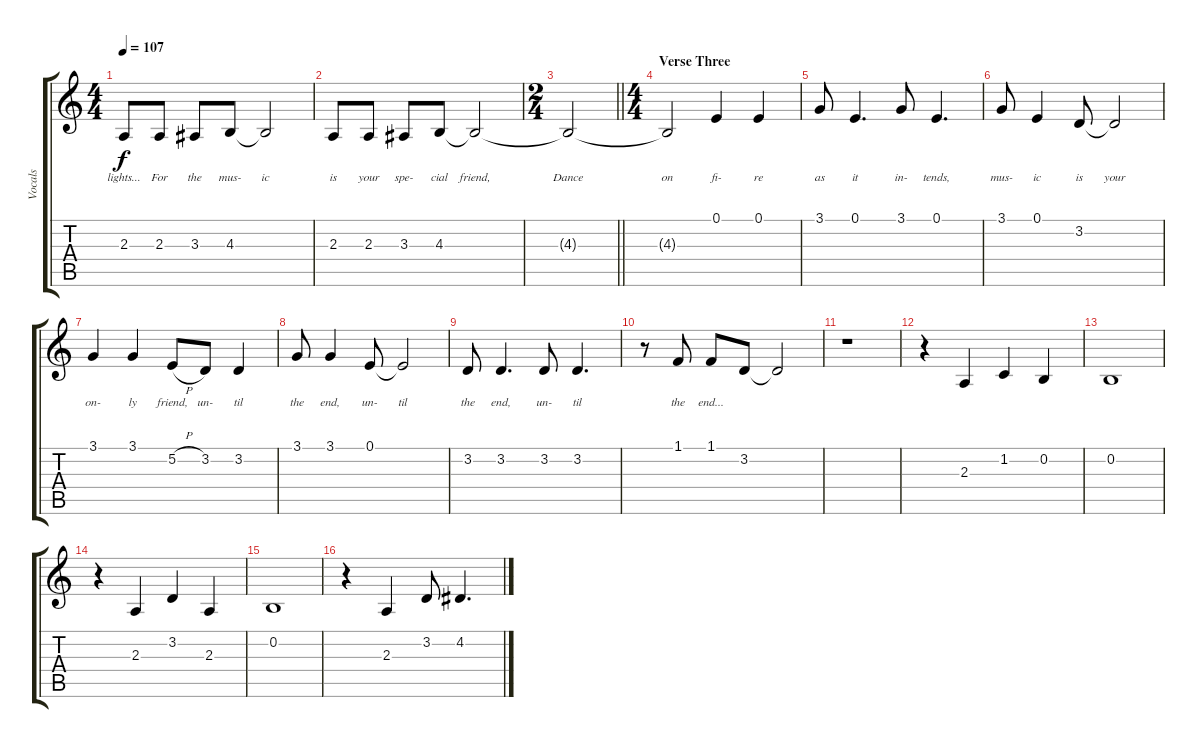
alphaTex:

\track ("Vocals" "Vocals") {instrument flute}
\staff {score tabs}
\tuning (E4 B3 G3 D3 A2 E2) {hide}
\ts (4 4)
\tempo 107
\clef g2
\ks c
2.3.8{lyrics (0 "lights...") lyrics (1 "") lyrics (2 "") lyrics (3 "") lyrics (4 "") dy f} 2.3.8{lyrics (0 "For") lyrics (1 "") lyrics (2 "") lyrics (3 "") lyrics (4 "")} 3.3.8{lyrics (0 "the") lyrics (1 "") lyrics (2 "") lyrics (3 "") lyrics (4 "")} 4.3.8{lyrics (0 "mus-") lyrics (1 "") lyrics (2 "") lyrics (3 "") lyrics (4 "")} 4.3{t}.2{lyrics (0 "ic") lyrics (1 "") lyrics (2 "") lyrics (3 "") lyrics (4 "")} |
2.3.8{lyrics (0 "is") lyrics (1 "") lyrics (2 "") lyrics (3 "") lyrics (4 "")} 2.3.8{lyrics (0 "your") lyrics (1 "") lyrics (2 "") lyrics (3 "") lyrics (4 "")} 3.3.8{lyrics (0 "spe-") lyrics (1 "") lyrics (2 "") lyrics (3 "") lyrics (4 "")} 4.3.8{lyrics (0 "cial") lyrics (1 "") lyrics (2 "") lyrics (3 "") lyrics (4 "")} 4.3{t}.2{lyrics (0 "friend,") lyrics (1 "") lyrics (2 "") lyrics (3 "") lyrics (4 "") volume 5} |
\ts (2 4)
\barLineRight lightlight
4.3{t}.2{lyrics (0 "Dance") lyrics (1 "") lyrics (2 "") lyrics (3 "") lyrics (4 "")} |
\ts (4 4)
\section ("" "Verse Three")
4.3{t}.2{lyrics (0 "on") lyrics (1 "") lyrics (2 "") lyrics (3 "") lyrics (4 "")} 0.1.4{lyrics (0 "fi-") lyrics (1 "") lyrics (2 "") lyrics (3 "") lyrics (4 "") volume 15} 0.1.4{lyrics (0 "re") lyrics (1 "") lyrics (2 "") lyrics (3 "") lyrics (4 "")} |
3.1.8{lyrics (0 "as") lyrics (1 "") lyrics (2 "") lyrics (3 "") lyrics (4 "")} 0.1.4{d lyrics (0 "it") lyrics (1 "") lyrics (2 "") lyrics (3 "") lyrics (4 "")} 3.1.8{lyrics (0 "in-") lyrics (1 "") lyrics (2 "") lyrics (3 "") lyrics (4 "")} 0.1.4{d lyrics (0 "tends,") lyrics (1 "") lyrics (2 "") lyrics (3 "") lyrics (4 "")} |
3.1.8{lyrics (0 "mus-") lyrics (1 "") lyrics (2 "") lyrics (3 "") lyrics (4 "")} 0.1.4{lyrics (0 "ic") lyrics (1 "") lyrics (2 "") lyrics (3 "") lyrics (4 "")} 3.2.8{lyrics (0 "is") lyrics (1 "") lyrics (2 "") lyrics (3 "") lyrics (4 "")} 3.2{t}.2{lyrics (0 "your") lyrics (1 "") lyrics (2 "") lyrics (3 "") lyrics (4 "")} |
3.1.4{lyrics (0 "on-") lyrics (1 "") lyrics (2 "") lyrics (3 "") lyrics (4 "")} 3.1.4{lyrics (0 "ly") lyrics (1 "") lyrics (2 "") lyrics (3 "") lyrics (4 "")} 5.2{h}.8{lyrics (0 "friend,") lyrics (1 "") lyrics (2 "") lyrics (3 "") lyrics (4 "")} 3.2.8{lyrics (0 "un-") lyrics (1 "") lyrics (2 "") lyrics (3 "") lyrics (4 "")} 3.2.4{lyrics (0 "til") lyrics (1 "") lyrics (2 "") lyrics (3 "") lyrics (4 "")} |
3.1.8{lyrics (0 "the") lyrics (1 "") lyrics (2 "") lyrics (3 "") lyrics (4 "")} 3.1.4{lyrics (0 "end,") lyrics (1 "") lyrics (2 "") lyrics (3 "") lyrics (4 "")} 0.1.8{lyrics (0 "un-") lyrics (1 "") lyrics (2 "") lyrics (3 "") lyrics (4 "")} 0.1{t}.2{lyrics (0 "til") lyrics (1 "") lyrics (2 "") lyrics (3 "") lyrics (4 "")} |
3.2.8{lyrics (0 "the") lyrics (1 "") lyrics (2 "") lyrics (3 "") lyrics (4 "")} 3.2.4{d lyrics (0 "end,") lyrics (1 "") lyrics (2 "") lyrics (3 "") lyrics (4 "")} 3.2.8{lyrics (0 "un-") lyrics (1 "") lyrics (2 "") lyrics (3 "") lyrics (4 "")} 3.2.4{d lyrics (0 "til") lyrics (1 "") lyrics (2 "") lyrics (3 "") lyrics (4 "")} |
r.8 1.1.8{lyrics (0 "the") lyrics (1 "") lyrics (2 "") lyrics (3 "") lyrics (4 "")} 1.1.8{lyrics (0 "end...") lyrics (1 "") lyrics (2 "") lyrics (3 "") lyrics (4 "")} 3.2.8 3.2{t}.2 |
r.1 |
r.4 2.3.4 1.2.4 0.2.4 |
0.2.1 |
r.4 2.3.4 3.2.4 2.3.4 |
0.2.1 |
r.4 2.3.4 3.2.8 4.2.4{d}
